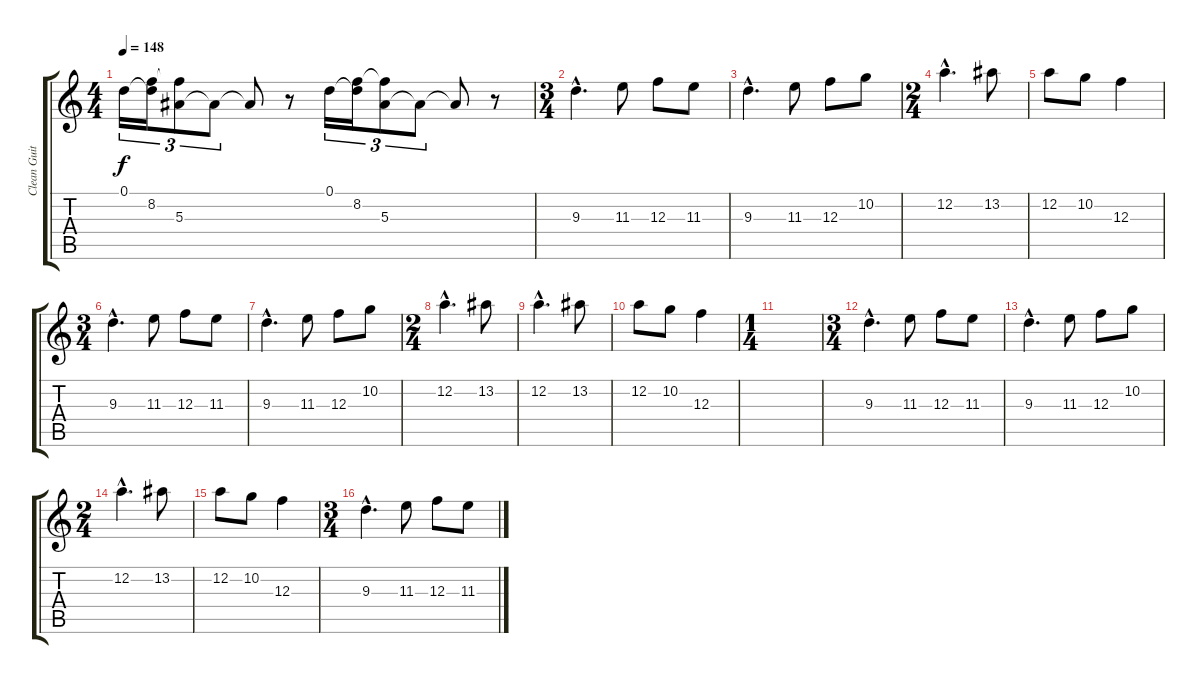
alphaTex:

\track ("Clean Guitar" "Clean Guit") {instrument electricguitarclean}
\staff {score tabs}
\tuning (D4 A3 F3 C3 G2 C2) {hide}
\ts (4 4)
\tempo 148
\clef g2
\ks c
0.1.16{tu (3 2) dy f} (0.1{t} 8.2).16{tu (3 2)} (8.2{t} 5.3).8{tu (3 2)} 5.3{t}.8{tu (3 2)} 5.3{t}.8 r.8 0.1.16{tu (3 2)} (0.1{t} 8.2).16{tu (3 2)} (8.2{t} 5.3).8{tu (3 2)} 5.3{t}.8{tu (3 2)} 5.3{t}.8 r.8 |
\ts (3 4)
9.3{hac}.4{d} 11.3.8 12.3.8 11.3.8 |
9.3{hac}.4{d} 11.3.8 12.3.8 10.2.8 |
\ts (2 4)
12.2{hac}.4{d} 13.2.8 |
12.2.8 10.2.8 12.3.4 |
\ts (3 4)
9.3{hac}.4{d} 11.3.8 12.3.8 11.3.8 |
9.3{hac}.4{d} 11.3.8 12.3.8 10.2.8 |
\ts (2 4)
12.2{hac}.4{d} 13.2.8 |
12.2{hac}.4{d} 13.2.8 |
12.2.8 10.2.8 12.3.4 |
\ts (1 4)
|
\ts (3 4)
9.3{hac}.4{d} 11.3.8 12.3.8 11.3.8 |
9.3{hac}.4{d} 11.3.8 12.3.8 10.2.8 |
\ts (2 4)
12.2{hac}.4{d} 13.2.8 |
12.2.8 10.2.8 12.3.4 |
\ts (3 4)
9.3{hac}.4{d} 11.3.8 12.3.8 11.3.8
